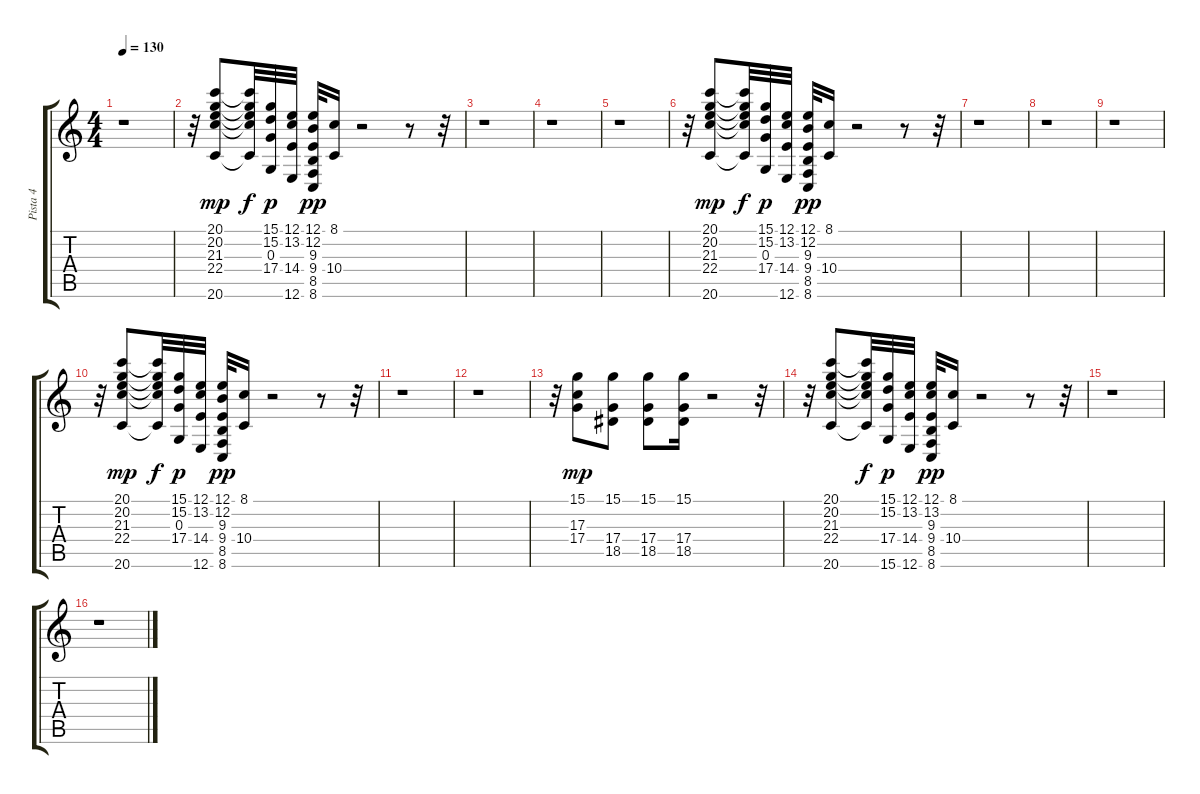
\track ("Pista 4" "Pista 4") {instrument brasssection}
\staff {score tabs}
\tuning (E4 B3 G3 D3 A2 E2) {hide}
\ts (4 4)
\tempo 130
\clef g2
\ks c
r.1{dy mp instrument brasssection} |
r.32 (20.1 20.2 21.3 22.4 20.6).8 (20.1{t} 20.2{t} 21.3{t} 22.4{t} 20.6{t}).32{dy f} (15.1 15.2 0.3 17.4).32{dy p} (12.1 13.2 14.4 12.6).32 (12.1 12.2 9.3 9.4 8.5 8.6).32{dy pp} (8.1 10.4).16 r.2 r.8 r.32 |
r.1 |
r.1 |
r.1 |
r.32 (20.1 20.2 21.3 22.4 20.6).8{dy mp} (20.1{t} 20.2{t} 21.3{t} 22.4{t} 20.6{t}).32{dy f} (15.1 15.2 0.3 17.4).32{dy p} (12.1 13.2 14.4 12.6).32 (12.1 12.2 9.3 9.4 8.5 8.6).32{dy pp} (8.1 10.4).16 r.2 r.8 r.32 |
r.1 |
r.1 |
r.1 |
r.32 (20.1 20.2 21.3 22.4 20.6).8{dy mp} (20.1{t} 20.2{t} 21.3{t} 22.4{t} 20.6{t}).32{dy f} (15.1 15.2 0.3 17.4).32{dy p} (12.1 13.2 14.4 12.6).32 (12.1 12.2 9.3 9.4 8.5 8.6).32{dy pp} (8.1 10.4).16 r.2 r.8 r.32 |
r.1 |
r.1 |
r.32 (15.1 17.3 17.4).8{dy mp} (15.1 17.4 18.5).8 (15.1 17.4 18.5).8 (15.1 17.4 18.5).16 r.2 r.32 |
r.32 (20.1 20.2 21.3 22.4 20.6).8 (20.1{t} 20.2{t} 21.3{t} 22.4{t} 20.6{t}).32{dy f} (15.1 15.2 17.4 15.6).32{dy p} (12.1 13.2 14.4 12.6).32 (12.1 13.2 9.3 9.4 8.5 8.6).32{dy pp} (8.1 10.4).16 r.2 r.8 r.32 |
r.1 |
r.1
